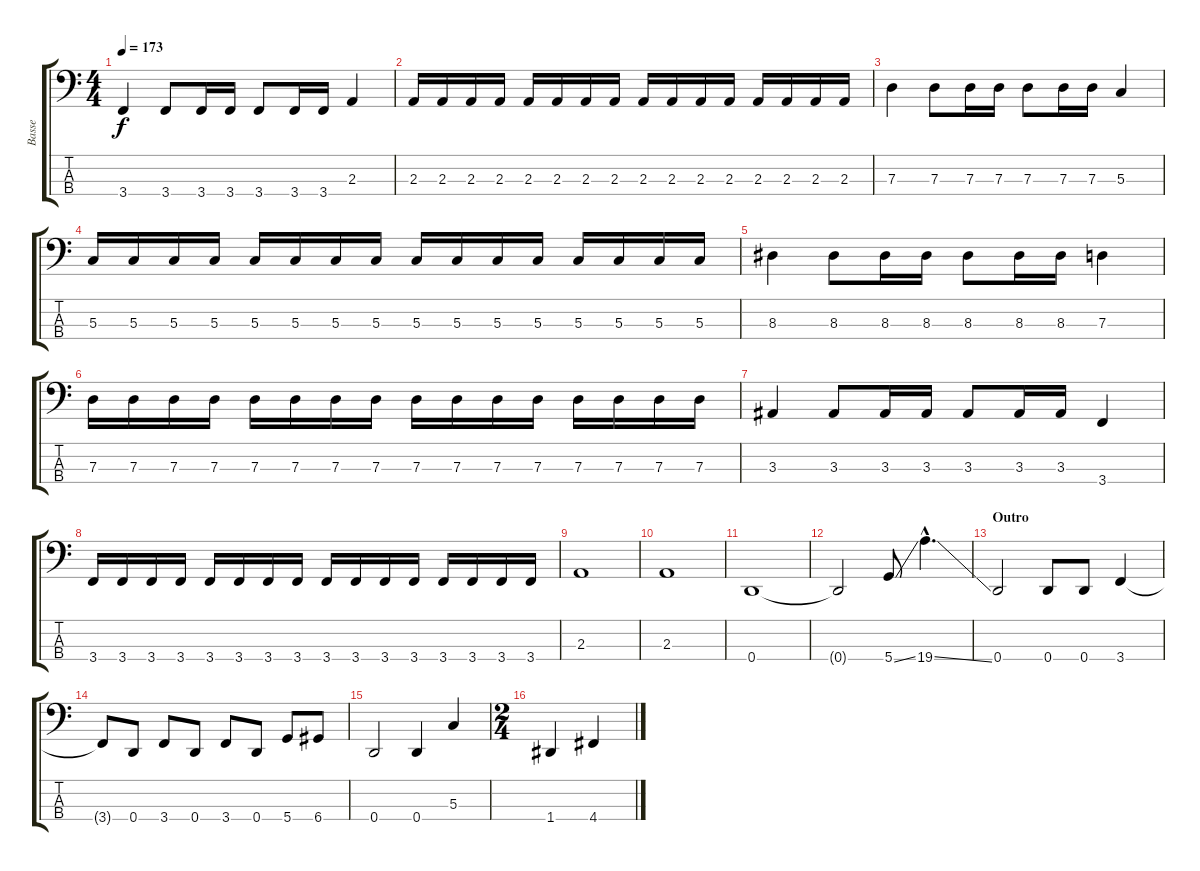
\track ("Basse" "Basse") {instrument electricbassfinger}
\staff {score tabs}
\tuning (F2 C2 G1 D1) {hide}
\ts (4 4)
\tempo 173
\clef f4
\ks c
3.4.4{dy f} 3.4.8 3.4.16 3.4.16 3.4.8 3.4.16 3.4.16 2.3.4 |
2.3.16 2.3.16 2.3.16 2.3.16 2.3.16 2.3.16 2.3.16 2.3.16 2.3.16 2.3.16 2.3.16 2.3.16 2.3.16 2.3.16 2.3.16 2.3.16 |
7.3.4 7.3.8 7.3.16 7.3.16 7.3.8 7.3.16 7.3.16 5.3.4 |
5.3.16 5.3.16 5.3.16 5.3.16 5.3.16 5.3.16 5.3.16 5.3.16 5.3.16 5.3.16 5.3.16 5.3.16 5.3.16 5.3.16 5.3.16 5.3.16 |
8.3.4 8.3.8 8.3.16 8.3.16 8.3.8 8.3.16 8.3.16 7.3.4 |
7.3.16 7.3.16 7.3.16 7.3.16 7.3.16 7.3.16 7.3.16 7.3.16 7.3.16 7.3.16 7.3.16 7.3.16 7.3.16 7.3.16 7.3.16 7.3.16 |
3.3.4 3.3.8 3.3.16 3.3.16 3.3.8 3.3.16 3.3.16 3.4.4 |
3.4.16 3.4.16 3.4.16 3.4.16 3.4.16 3.4.16 3.4.16 3.4.16 3.4.16 3.4.16 3.4.16 3.4.16 3.4.16 3.4.16 3.4.16 3.4.16 |
2.3.1 |
2.3.1 |
0.4.1 |
0.4{t}.2 5.4{ss}.8 19.4{ss hac}.4{d} |
\section ("" "Outro")
0.4.2 0.4.8 0.4.8 3.4.4 |
3.4{t}.8 0.4.8 3.4.8 0.4.8 3.4.8 0.4.8 5.4.8 6.4.8 |
0.4.2 0.4.4 5.3.4 |
\ts (2 4)
1.4.4 4.4.4
